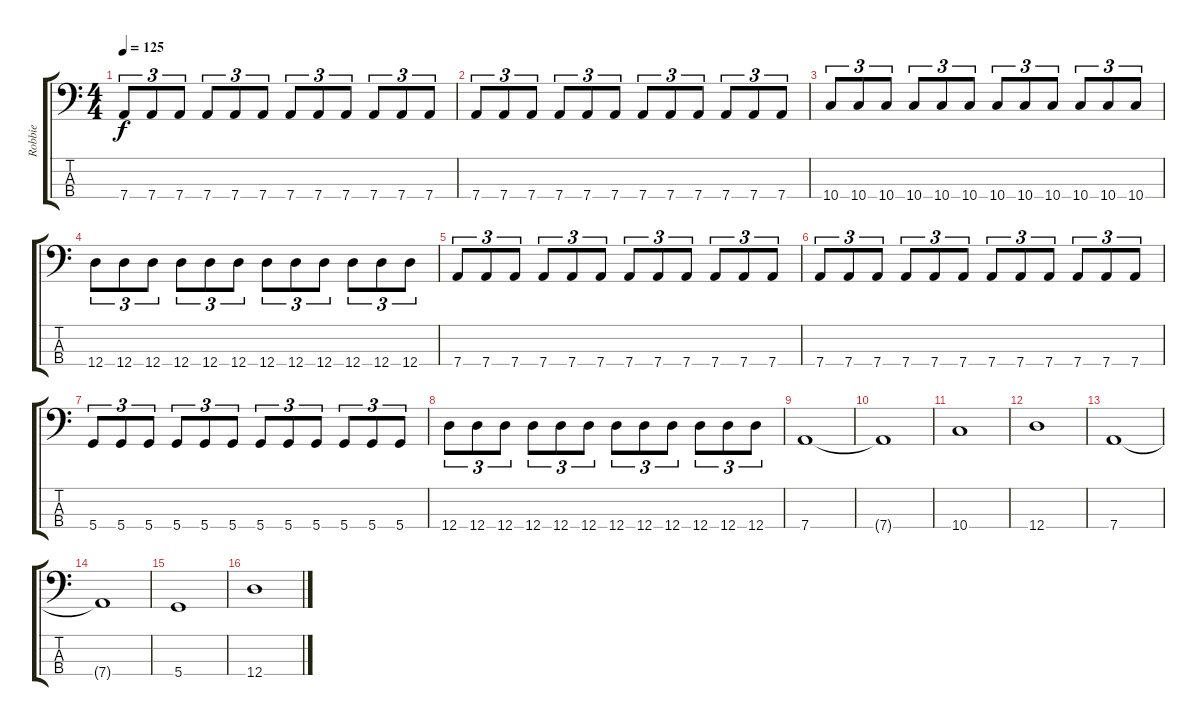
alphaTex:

\track ("Robbie" "Robbie") {instrument electricbassfinger}
\staff {score tabs}
\tuning (G2 D2 A1 D1) {hide}
\ts (4 4)
\tempo 125
\clef f4
\ks c
7.4.8{tu (3 2) dy f} 7.4.8{tu (3 2)} 7.4.8{tu (3 2)} 7.4.8{tu (3 2)} 7.4.8{tu (3 2)} 7.4.8{tu (3 2)} 7.4.8{tu (3 2)} 7.4.8{tu (3 2)} 7.4.8{tu (3 2)} 7.4.8{tu (3 2)} 7.4.8{tu (3 2)} 7.4.8{tu (3 2)} |
7.4.8{tu (3 2)} 7.4.8{tu (3 2)} 7.4.8{tu (3 2)} 7.4.8{tu (3 2)} 7.4.8{tu (3 2)} 7.4.8{tu (3 2)} 7.4.8{tu (3 2)} 7.4.8{tu (3 2)} 7.4.8{tu (3 2)} 7.4.8{tu (3 2)} 7.4.8{tu (3 2)} 7.4.8{tu (3 2)} |
10.4.8{tu (3 2)} 10.4.8{tu (3 2)} 10.4.8{tu (3 2)} 10.4.8{tu (3 2)} 10.4.8{tu (3 2)} 10.4.8{tu (3 2)} 10.4.8{tu (3 2)} 10.4.8{tu (3 2)} 10.4.8{tu (3 2)} 10.4.8{tu (3 2)} 10.4.8{tu (3 2)} 10.4.8{tu (3 2)} |
12.4.8{tu (3 2)} 12.4.8{tu (3 2)} 12.4.8{tu (3 2)} 12.4.8{tu (3 2)} 12.4.8{tu (3 2)} 12.4.8{tu (3 2)} 12.4.8{tu (3 2)} 12.4.8{tu (3 2)} 12.4.8{tu (3 2)} 12.4.8{tu (3 2)} 12.4.8{tu (3 2)} 12.4.8{tu (3 2)} |
7.4.8{tu (3 2)} 7.4.8{tu (3 2)} 7.4.8{tu (3 2)} 7.4.8{tu (3 2)} 7.4.8{tu (3 2)} 7.4.8{tu (3 2)} 7.4.8{tu (3 2)} 7.4.8{tu (3 2)} 7.4.8{tu (3 2)} 7.4.8{tu (3 2)} 7.4.8{tu (3 2)} 7.4.8{tu (3 2)} |
7.4.8{tu (3 2)} 7.4.8{tu (3 2)} 7.4.8{tu (3 2)} 7.4.8{tu (3 2)} 7.4.8{tu (3 2)} 7.4.8{tu (3 2)} 7.4.8{tu (3 2)} 7.4.8{tu (3 2)} 7.4.8{tu (3 2)} 7.4.8{tu (3 2)} 7.4.8{tu (3 2)} 7.4.8{tu (3 2)} |
5.4.8{tu (3 2)} 5.4.8{tu (3 2)} 5.4.8{tu (3 2)} 5.4.8{tu (3 2)} 5.4.8{tu (3 2)} 5.4.8{tu (3 2)} 5.4.8{tu (3 2)} 5.4.8{tu (3 2)} 5.4.8{tu (3 2)} 5.4.8{tu (3 2)} 5.4.8{tu (3 2)} 5.4.8{tu (3 2)} |
12.4.8{tu (3 2)} 12.4.8{tu (3 2)} 12.4.8{tu (3 2)} 12.4.8{tu (3 2)} 12.4.8{tu (3 2)} 12.4.8{tu (3 2)} 12.4.8{tu (3 2)} 12.4.8{tu (3 2)} 12.4.8{tu (3 2)} 12.4.8{tu (3 2)} 12.4.8{tu (3 2)} 12.4.8{tu (3 2)} |
7.4.1 |
7.4{t}.1 |
10.4.1 |
12.4.1 |
7.4.1 |
7.4{t}.1 |
5.4.1 |
12.4.1
